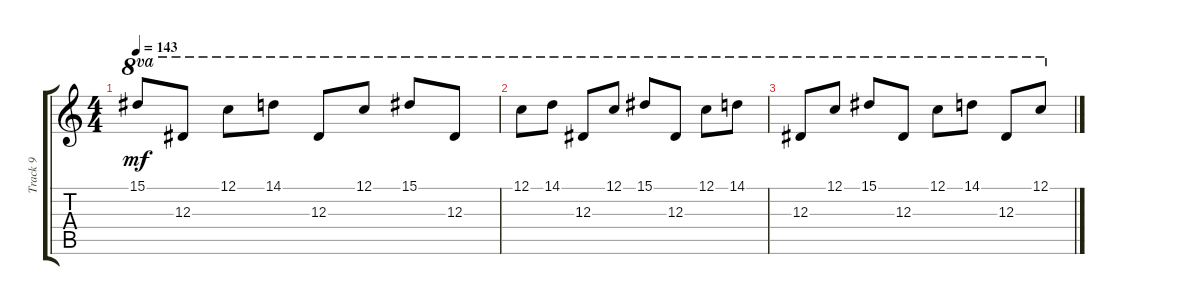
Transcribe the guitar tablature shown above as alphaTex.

\track ("Track 9" "Track 9") {instrument distortionguitar}
\staff {score tabs}
\tuning (C4 G3 Eb3 Bb2 F2 C2) {hide}
\ts (4 4)
\tempo 143
\clef g2
\ks c
15.1.8{ot 8va dy mf} 12.3.8{ot 8va} 12.1.8{ot 8va} 14.1.8{ot 8va} 12.3.8{ot 8va} 12.1.8{ot 8va} 15.1.8{ot 8va} 12.3.8{ot 8va} |
12.1.8{ot 8va} 14.1.8{ot 8va} 12.3.8{ot 8va} 12.1.8{ot 8va} 15.1.8{ot 8va} 12.3.8{ot 8va} 12.1.8{ot 8va} 14.1.8{ot 8va} |
12.3.8{ot 8va} 12.1.8{ot 8va} 15.1.8{ot 8va} 12.3.8{ot 8va} 12.1.8{ot 8va} 14.1.8{ot 8va} 12.3.8{ot 8va} 12.1.8{ot 8va}
